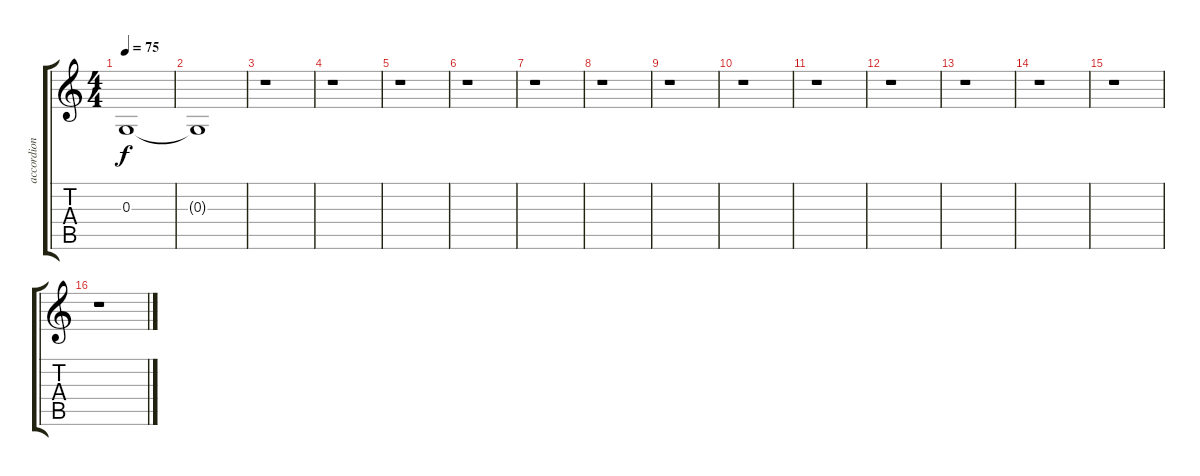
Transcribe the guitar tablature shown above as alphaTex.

\track ("accordion" "accordion") {instrument tangoaccordion}
\staff {score tabs}
\tuning (E4 B3 G3 D3 A2 E2) {hide}
\ts (4 4)
\tempo 75
\clef g2
\ks c
0.3.1{dy f volume 12} |
0.3{t}.1 |
r.1 |
r.1 |
r.1 |
r.1 |
r.1 |
r.1 |
r.1 |
r.1 |
r.1 |
r.1 |
r.1 |
r.1 |
r.1 |
r.1
